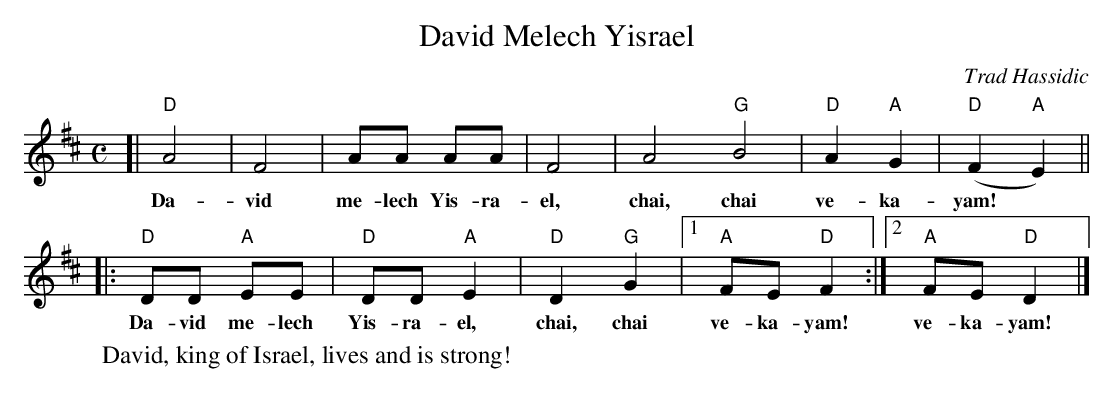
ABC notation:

X:1
T: David Melech Yisrael
O: Trad Hassidic
M: C
L: 1/8
W: David, king of Israel, lives and is strong!
K: D
[| "D"A4 | F4 | AA AA | F4 | A4 "G"B4 | "D"A2 "A"G2 | "D"(F2 "A"E2) ||
w: Da-vid me-lech Yis-ra-el, chai, chai ve-ka-yam!*
|: "D"DD "A"EE | "D"DD "A"E2 | "D"D2 "G"G2 |1 "A"FE "D"F2 :|2 "A"FE "D"D2 |]
w: Da-vid me-lech Yis-ra-el, chai, chai ve-ka-yam! ve-ka-yam!
